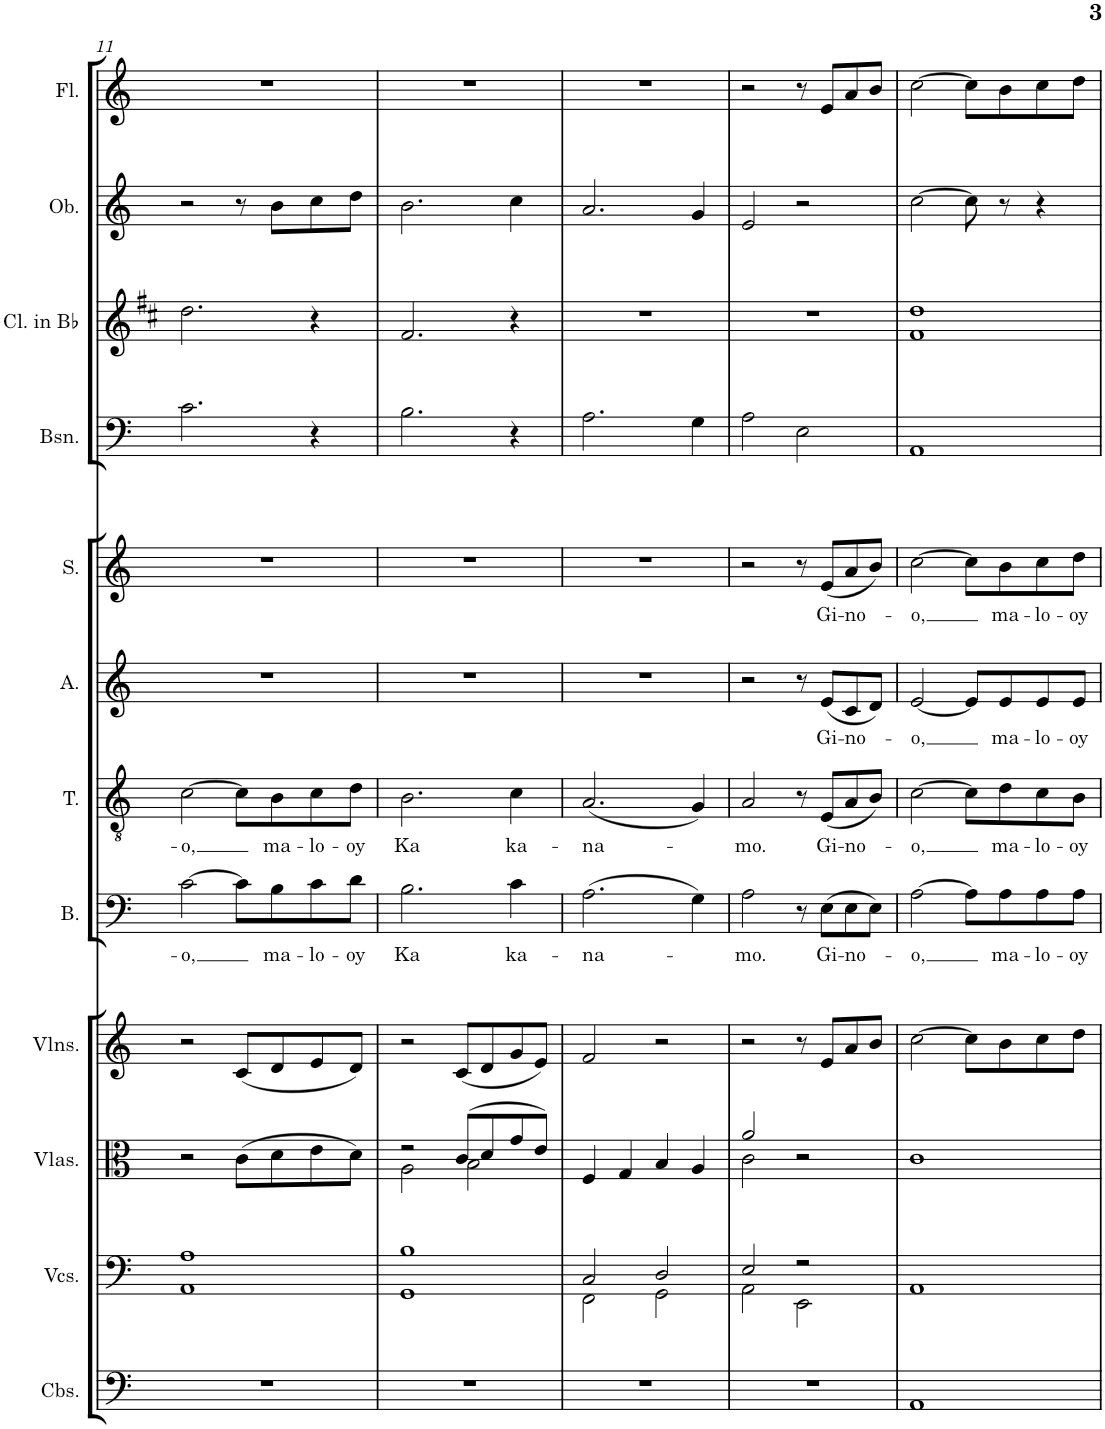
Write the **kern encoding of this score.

**kern	**kern	**kern	**kern	**kern	**text	**kern	**text	**kern	**text	**kern	**text	**kern	**kern	**kern	**kern
*part12	*part11	*part10	*part9	*part8	*part8	*part7	*part7	*part6	*part6	*part5	*part5	*part4	*part3	*part2	*part1
*staff12	*staff11	*staff10	*staff9	*staff8	*staff8	*staff7	*staff7	*staff6	*staff6	*staff5	*staff5	*staff4	*staff3	*staff2	*staff1
*I"Contrabasses	*I"Violoncellos	*I"Violas	*I"Violins	*I"Bass	*	*I"Tenor	*	*I"Alto	*	*I"Soprano	*	*I"Bassoon	*I"Clarinet in Bb	*I"Oboe	*I"Flute
*I'Cbs.	*I'Vcs.	*I'Vlas.	*I'Vlns.	*I'B.	*	*I'T.	*	*I'A.	*	*I'S.	*	*I'Bsn.	*I'Cl. in Bb	*I'Ob.	*I'Fl.
!!LO:PB:g=z
*clefF4	*clefF4	*clefC3	*clefG2	*clefF4	*	*clefGv2	*	*clefG2	*	*clefG2	*	*clefF4	*clefG2	*clefG2	*clefG2
*Trd7c12	*	*	*	*	*	*	*	*	*	*	*	*	*Trd1c2	*	*
*k[]	*k[]	*k[]	*k[]	*k[]	*	*k[]	*	*k[]	*	*k[]	*	*k[]	*k[f#c#]	*k[]	*k[]
*M4/4	*M4/4	*M4/4	*M4/4	*M4/4	*	*M4/4	*	*M4/4	*	*M4/4	*	*M4/4	*M4/4	*M4/4	*M4/4
=11	=11	=11	=11	=11	=11	=11	=11	=11	=11	=11	=11	=11	=11	=11	=11
!	!	!	!	!	!LO:LY:b	!	!LO:LY:b	!	!	!	!	!	!	!	!
1r	1AA 1A	2r	2r	[2c\	-o,	[2c\	-o,	1r	.	1r	.	2.c\	2.dd\	2r	1r
.	.	(8c\L	(8c/L	8c\L]	.	8c\L]	.	.	.	.	.	.	.	8r	.
!	!	!	!	!	!LO:LY:b	!	!LO:LY:b	!	!	!	!	!	!	!	!
.	.	8d\	8d/	8B\	ma-	8B\	ma-	.	.	.	.	.	.	8b\L	.
!	!	!	!	!	!LO:LY:b	!	!LO:LY:b	!	!	!	!	!	!	!	!
.	.	8e\	8e/	8c\	-lo-	8c\	-lo-	.	.	.	.	4r	4r	8cc\	.
!	!	!	!	!	!LO:LY:b	!	!LO:LY:b	!	!	!	!	!	!	!	!
.	.	8d\J)	8d/J)	8d\J	-oy	8d\J	-oy	.	.	.	.	.	.	8dd\J	.
=12	=12	=12	=12	=12	=12	=12	=12	=12	=12	=12	=12	=12	=12	=12	=12
*	*	*^	*	*	*	*	*	*	*	*	*	*	*	*	*
!	!	!	!	!	!	!LO:LY:b	!	!LO:LY:b	!	!	!	!	!	!	!	!
1r	1GG 1B	2r	2A\	2r	2.B\	Ka	2.B\	Ka	1r	.	1r	.	2.B\	2.f#/	2.b\	1r
.	.	(8c/L	2B\	(8c/L	.	.	.	.	.	.	.	.	.	.	.	.
.	.	8d/	.	8d/	.	.	.	.	.	.	.	.	.	.	.	.
!	!	!	!	!	!	!LO:LY:b	!	!LO:LY:b	!	!	!	!	!	!	!	!
.	.	8g/	.	8g/	4c\	ka-	4c\	ka-	.	.	.	.	4r	4r	4cc\	.
.	.	8e/J)	.	8e/J)	.	.	.	.	.	.	.	.	.	.	.	.
*	*	*v	*v	*	*	*	*	*	*	*	*	*	*	*	*	*
=13	=13	=13	=13	=13	=13	=13	=13	=13	=13	=13	=13	=13	=13	=13	=13
*	*^	*	*	*	*	*	*	*	*	*	*	*	*	*	*
!	!	!	!	!	!	!LO:LY:b	!	!LO:LY:b	!	!	!	!	!	!	!	!
1r	2C/	2FF\	4F/	2f/	(2.A\	-na-	(2.A/	-na-	1r	.	1r	.	2.A\	1r	2.a/	1r
.	.	.	4G/	.	.	.	.	.	.	.	.	.	.	.	.	.
.	2D/	2GG\	4B/	2r	.	.	.	.	.	.	.	.	.	.	.	.
.	.	.	4A/	.	4G\)	.	4G/)	.	.	.	.	.	4G\	.	4g/	.
=14	=14	=14	=14	=14	=14	=14	=14	=14	=14	=14	=14	=14	=14	=14	=14	=14
*	*	*	*^	*	*	*	*	*	*	*	*	*	*	*	*	*
!	!	!	!	!	!	!	!LO:LY:b	!	!LO:LY:b	!	!	!	!	!	!	!	!
1r	2E/	2AA\	2a/	2c\	2r	2A\	-mo.	2A/	-mo.	2r	.	2r	.	2A\	1r	2e/	2r
.	2r	2EE\	2r	2ryy	8r	8r	.	8r	.	8r	.	8r	.	2E\	.	2r	8r
!	!	!	!	!	!	!	!LO:LY:b	!	!LO:LY:b	!	!LO:LY:b	!	!LO:LY:b	!	!	!	!
.	.	.	.	.	8e/L	(8E\L	Gi-	(8E/L	Gi-	(8e/L	Gi-	(8e/L	Gi-	.	.	.	8e/L
!	!	!	!	!	!	!	!LO:LY:b	!	!LO:LY:b	!	!LO:LY:b	!	!LO:LY:b	!	!	!	!
.	.	.	.	.	8a/	8E\	-no-	8A/	-no-	8c/	-no-	8a/	-no-	.	.	.	8a/
.	.	.	.	.	8b/J	8E\J)	.	8B/J)	.	8d/J)	.	8b/J)	.	.	.	.	8b/J
*	*v	*v	*	*	*	*	*	*	*	*	*	*	*	*	*	*	*
*	*	*v	*v	*	*	*	*	*	*	*	*	*	*	*	*	*
=15	=15	=15	=15	=15	=15	=15	=15	=15	=15	=15	=15	=15	=15	=15	=15
!	!	!	!	!	!LO:LY:b	!	!LO:LY:b	!	!LO:LY:b	!	!LO:LY:b	!	!	!	!
1AA	1AA	1c	[2cc\	[2A\	-o,	[2c\	-o,	[2e/	-o,	[2cc\	-o,	1AA	1f# 1dd	[2cc\	[2cc\
.	.	.	8cc\L]	8A\L]	.	8c\L]	.	8e/L]	.	8cc\L]	.	.	.	8cc\]	8cc\L]
!	!	!	!	!	!LO:LY:b	!	!LO:LY:b	!	!LO:LY:b	!	!LO:LY:b	!	!	!	!
.	.	.	8b\	8A\	ma-	8d\	ma-	8e/	ma-	8b\	ma-	.	.	8r	8b\
!	!	!	!	!	!LO:LY:b	!	!LO:LY:b	!	!LO:LY:b	!	!LO:LY:b	!	!	!	!
.	.	.	8cc\	8A\	-lo-	8c\	-lo-	8e/	-lo-	8cc\	-lo-	.	.	4r	8cc\
!	!	!	!	!	!LO:LY:b	!	!LO:LY:b	!	!LO:LY:b	!	!LO:LY:b	!	!	!	!
.	.	.	8dd\J	8A\J	-oy	8B\J	-oy	8e/J	-oy	8dd\J	-oy	.	.	.	8dd\J
=	=	=	=	=	=	=	=	=	=	=	=	=	=	=	=
*-	*-	*-	*-	*-	*-	*-	*-	*-	*-	*-	*-	*-	*-	*-	*-
